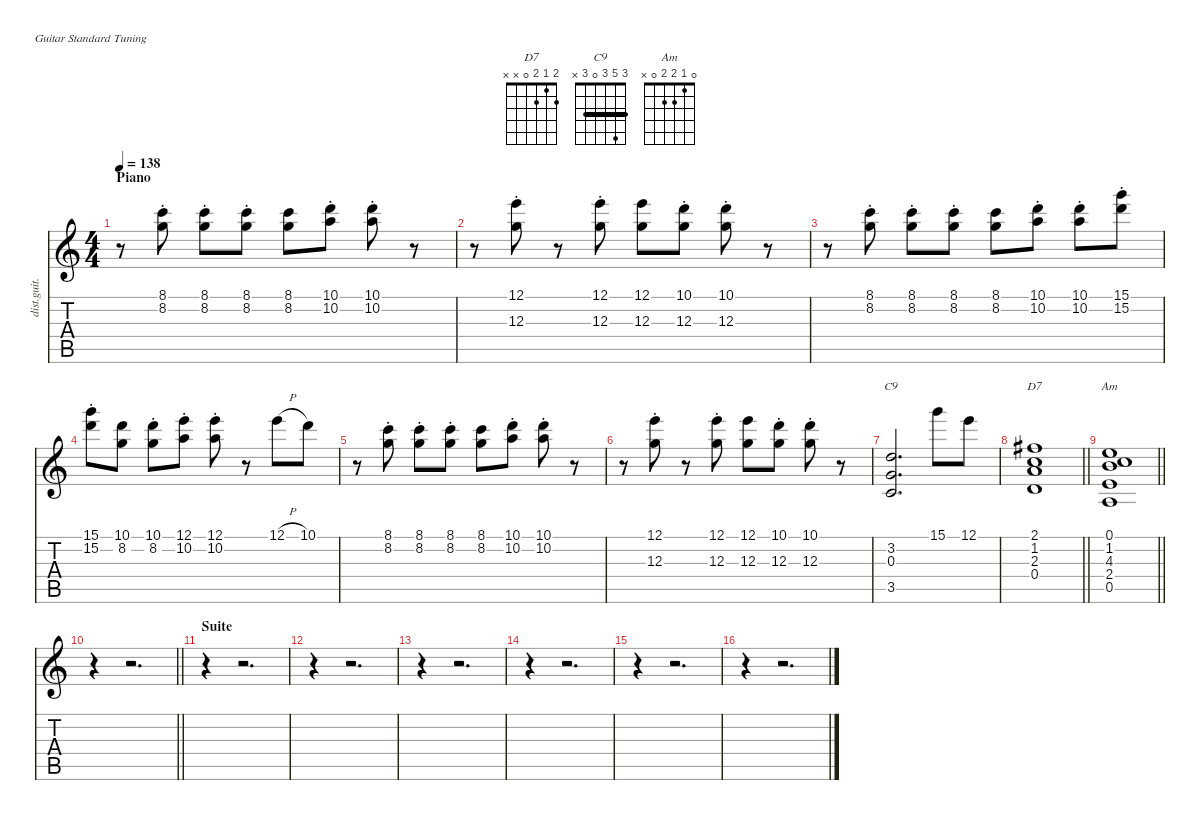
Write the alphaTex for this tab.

\defaultSystemsLayout 4
\hideDynamics
\bracketExtendMode nobrackets
\track ("Sylvain" "dist.guit.") {instrument distortionguitar}
\staff {score tabs}
\tuning (E4 B3 G3 D3 A2 E2)
\chord ("D7" 2 1 2 0 x x) {showfingering false}
\chord ("C9" 3 5 3 0 3 x) {showfingering false barre 3}
\chord ("Am" 0 1 2 2 0 x) {showfingering false}
\ts (4 4)
\section ("" "Piano")
\tempo 138
\clef g2
\ks aminor
r.8{dy mf beam Down} (8.1{st} 8.2{st}).8{beam Down} (8.1{st} 8.2{st}).8{beam Down} (8.1{st} 8.2{st}).8{beam Down} (8.1 8.2).8{beam Down} (10.1{st} 10.2{st}).8{beam Down} (10.1{st} 10.2{st}).8{beam Down} r.8{beam Down} |
r.8{beam Down} (12.1{st} 12.3{st}).8{beam Down} r.8{beam Down} (12.1{st} 12.3{st}).8{beam Down} (12.1 12.3).8{beam Down} (10.1{st} 12.3{st}).8{beam Down} (10.1{st} 12.3{st}).8{beam Down} r.8{beam Down} |
r.8{beam Down} (8.1{st} 8.2{st}).8{beam Down} (8.1{st} 8.2{st}).8{beam Down} (8.1{st} 8.2{st}).8{beam Down} (8.1 8.2).8{beam Down} (10.1{st} 10.2{st}).8{beam Down} (10.1{st} 10.2{st}).8{beam Down} (15.1{st} 15.2).8{dy f beam Down} |
(15.1{st} 15.2).8{beam Down} (10.1 8.2).8{beam Down} (10.1 8.2{st}).8{beam Down} (12.1{st} 10.2{st}).8{beam Down} (12.1{st} 10.2{st}).8{beam Down} r.8{beam Down} 12.1{h}.8{beam Down} 10.1.8{beam Down} |
r.8{beam Down} (8.1{st} 8.2{st}).8{dy mf beam Down} (8.1{st} 8.2{st}).8{beam Down} (8.1{st} 8.2{st}).8{beam Down} (8.1 8.2).8{beam Down} (10.1{st} 10.2{st}).8{beam Down} (10.1{st} 10.2{st}).8{beam Down} r.8{beam Down} |
r.8{beam Down} (12.1{st} 12.3{st}).8{beam Down} r.8{beam Down} (12.1{st} 12.3{st}).8{beam Down} (12.1 12.3).8{beam Down} (10.1{st} 12.3{st}).8{beam Down} (10.1{st} 12.3{st}).8{beam Down} r.8{beam Down} |
(3.5 0.3 3.2).2{d ch "C9" dy f beam Up} 15.1.8{beam Down} 12.1.8{beam Down} |
\barLineRight lightlight
(0.4 2.3 1.2 2.1{acc #}).1{ch "D7" dy mf beam Up} |
\barLineRight lightlight
(0.5 2.4 4.3 1.2 0.1).1{ch "Am" beam Up} |
\barLineRight lightlight
r.4{beam Down} r.2{d beam Down} |
\section ("" "Suite")
r.4{beam Down} r.2{d beam Down} |
r.4{beam Down} r.2{d beam Down} |
r.4{beam Down} r.2{d beam Down} |
r.4{beam Down} r.2{d beam Down} |
r.4{beam Down} r.2{d beam Down} |
r.4{beam Down} r.2{d beam Down}
